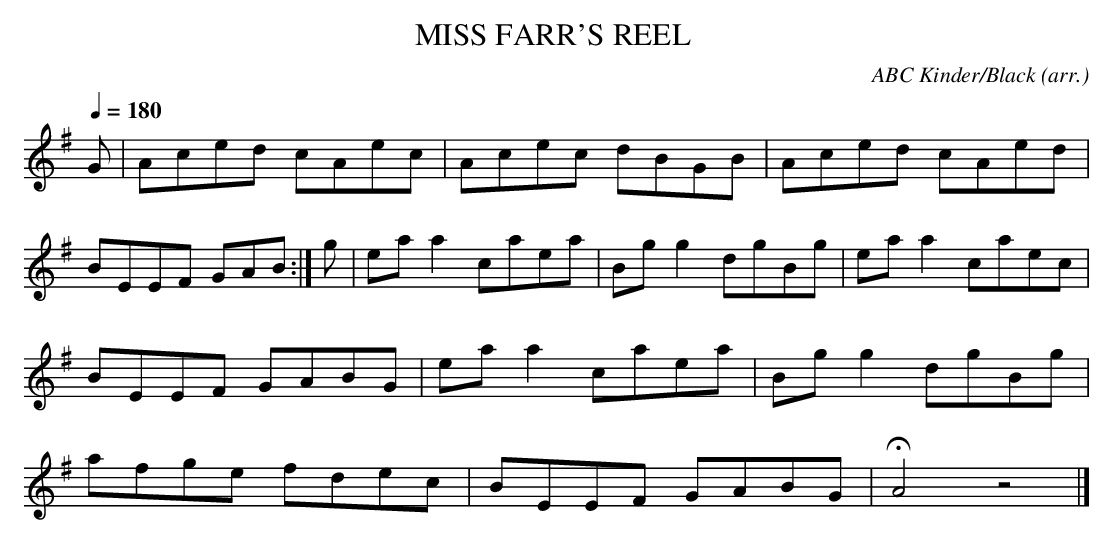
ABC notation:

X:1
T:MISS FARR'S REEL \
C:ABC Kinder/Black (arr.)\
M:4/4\
L:1/8\
Q:1/4=180\
K:Ador\
G|Aced cAec|Acec dBGB|Aced cAed|BEEF GAB :|\
g|ea a2 caea|Bg g2 dgBg|ea a2 caec|BEEF GABG|\
ea a2 caea|Bg g2 dgBg|afge fdec|BEEF GABG|HA4z4|]\
\
\
